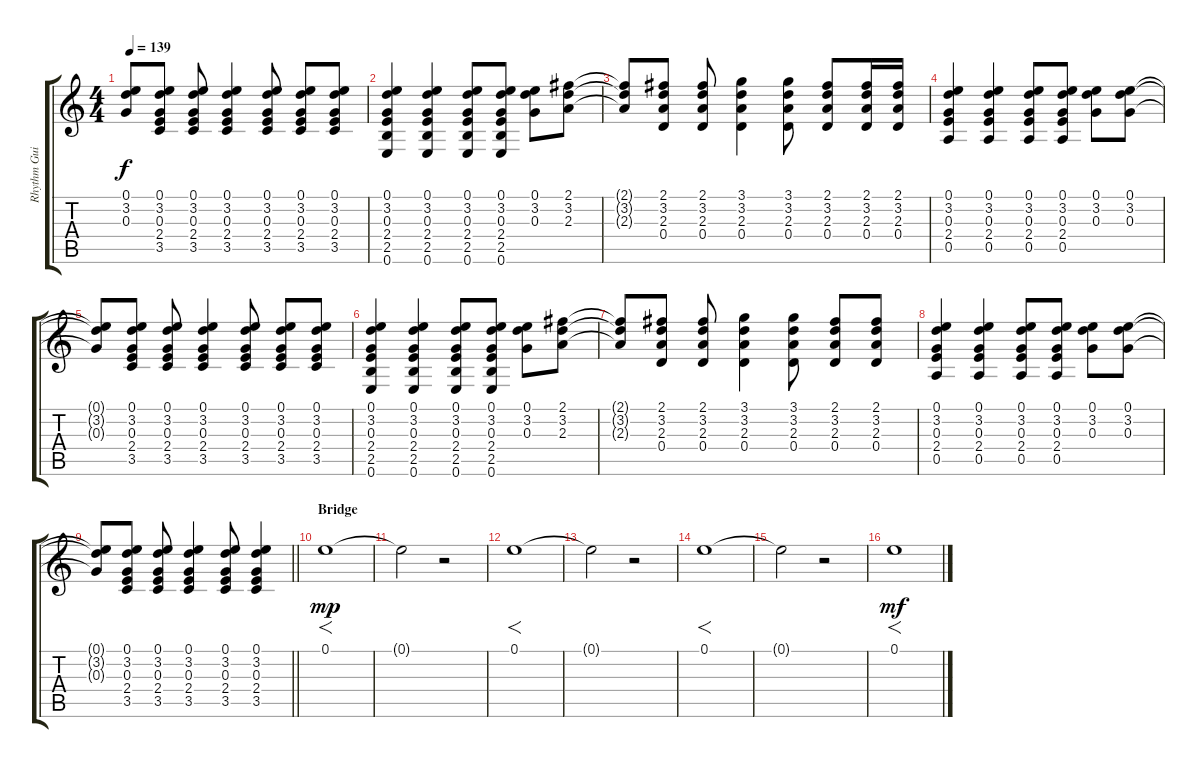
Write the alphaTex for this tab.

\track ("Rhythm Guitar" "Rhythm Gui") {instrument overdrivenguitar}
\staff {score tabs}
\tuning (E4 B3 G3 D3 A2 E2) {hide}
\ts (4 4)
\tempo 139
\clef g2
\ks c
(0.1{t} 3.2{t} 0.3{t}).8{dy f} (0.1 3.2 0.3 2.4 3.5).8 (0.1 3.2 0.3 2.4 3.5).8 (0.1 3.2 0.3 2.4 3.5).4 (0.1 3.2 0.3 2.4 3.5).8 (0.1 3.2 0.3 2.4 3.5).8 (0.1 3.2 0.3 2.4 3.5).8 |
(0.1 3.2 0.3 2.4 2.5 0.6).4 (0.1 3.2 0.3 2.4 2.5 0.6).4 (0.1 3.2 0.3 2.4 2.5 0.6).8 (0.1 3.2 0.3 2.4 2.5 0.6).8 (0.1 3.2 0.3).8 (2.1 3.2 2.3).8 |
(2.1{t} 3.2{t} 2.3{t}).8 (2.1 3.2 2.3 0.4).8 (2.1 3.2 2.3 0.4).8 (3.1 3.2 2.3 0.4).4 (3.1 3.2 2.3 0.4).8 (2.1 3.2 2.3 0.4).8 (2.1 3.2 2.3 0.4).16 (2.1 3.2 2.3 0.4).16 |
(0.1 3.2 0.3 2.4 0.5).4 (0.1 3.2 0.3 2.4 0.5).4 (0.1 3.2 0.3 2.4 0.5).8 (0.1 3.2 0.3 2.4 0.5).8 (0.1 3.2 0.3).8 (0.1 3.2 0.3).8 |
(0.1{t} 3.2{t} 0.3{t}).8 (0.1 3.2 0.3 2.4 3.5).8 (0.1 3.2 0.3 2.4 3.5).8 (0.1 3.2 0.3 2.4 3.5).4 (0.1 3.2 0.3 2.4 3.5).8 (0.1 3.2 0.3 2.4 3.5).8 (0.1 3.2 0.3 2.4 3.5).8 |
(0.1 3.2 0.3 2.4 2.5 0.6).4 (0.1 3.2 0.3 2.4 2.5 0.6).4 (0.1 3.2 0.3 2.4 2.5 0.6).8 (0.1 3.2 0.3 2.4 2.5 0.6).8 (0.1 3.2 0.3).8 (2.1 3.2 2.3).8 |
(2.1{t} 3.2{t} 2.3{t}).8 (2.1 3.2 2.3 0.4).8 (2.1 3.2 2.3 0.4).8 (3.1 3.2 2.3 0.4).4 (3.1 3.2 2.3 0.4).8 (2.1 3.2 2.3 0.4).8 (2.1 3.2 2.3 0.4).8 |
(0.1 3.2 0.3 2.4 0.5).4 (0.1 3.2 0.3 2.4 0.5).4 (0.1 3.2 0.3 2.4 0.5).8 (0.1 3.2 0.3 2.4 0.5).8 (0.1 3.2 0.3).8 (0.1 3.2 0.3).8 |
\barLineRight lightlight
(0.1{t} 3.2{t} 0.3{t}).8 (0.1 3.2 0.3 2.4 3.5).8 (0.1 3.2 0.3 2.4 3.5).8 (0.1 3.2 0.3 2.4 3.5).4 (0.1 3.2 0.3 2.4 3.5).8 (0.1 3.2 0.3 2.4 3.5).4 |
\section ("" "Bridge")
0.1.1{f dy mp} |
0.1{t}.2 r.2 |
0.1.1{f} |
0.1{t}.2 r.2 |
0.1.1{f} |
0.1{t}.2 r.2 |
0.1.1{f dy mf}
